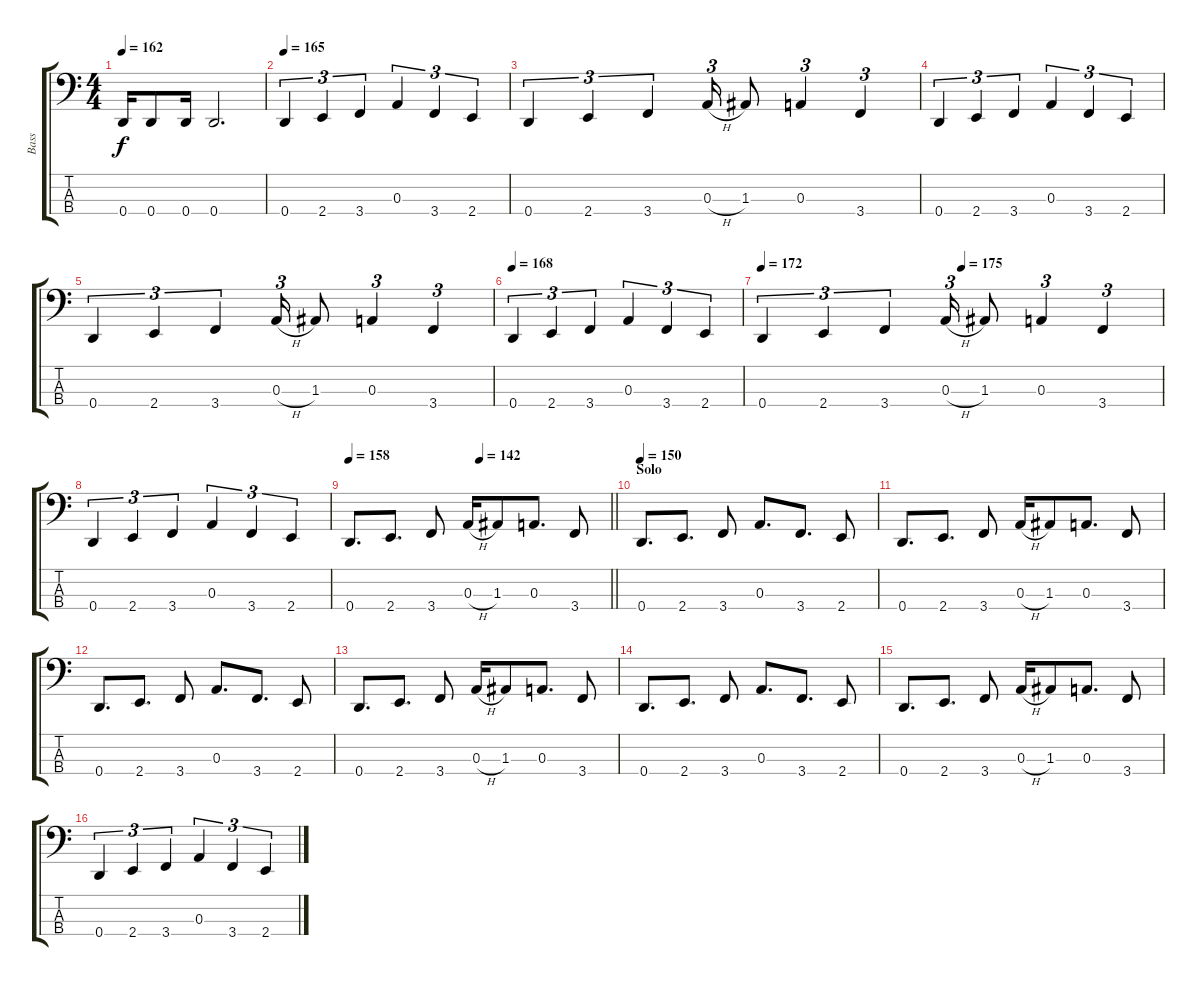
\track ("Bass" "Bass") {instrument electricbasspick}
\staff {score tabs}
\tuning (G2 D2 A1 D1) {hide}
\ts (4 4)
\tempo 162
\clef f4
\ks c
0.4.16{dy f} 0.4.8 0.4.16 0.4.2{d} |
\tempo 165
0.4.4{tu (3 2)} 2.4.4{tu (3 2)} 3.4.4{tu (3 2)} 0.3.4{tu (3 2)} 3.4.4{tu (3 2)} 2.4.4{tu (3 2)} |
0.4.4{tu (3 2)} 2.4.4{tu (3 2)} 3.4.4{tu (3 2)} 0.3{h}.16{tu (3 2)} 1.3.8 0.3.4{tu (3 2)} 3.4.4{tu (3 2)} |
0.4.4{tu (3 2)} 2.4.4{tu (3 2)} 3.4.4{tu (3 2)} 0.3.4{tu (3 2)} 3.4.4{tu (3 2)} 2.4.4{tu (3 2)} |
0.4.4{tu (3 2)} 2.4.4{tu (3 2)} 3.4.4{tu (3 2)} 0.3{h}.16{tu (3 2)} 1.3.8 0.3.4{tu (3 2)} 3.4.4{tu (3 2)} |
\tempo 168
0.4.4{tu (3 2)} 2.4.4{tu (3 2)} 3.4.4{tu (3 2)} 0.3.4{tu (3 2)} 3.4.4{tu (3 2)} 2.4.4{tu (3 2)} |
\tempo 172
\tempo (175 0.5)
0.4.4{tu (3 2)} 2.4.4{tu (3 2)} 3.4.4{tu (3 2)} 0.3{h}.16{tu (3 2)} 1.3.8 0.3.4{tu (3 2)} 3.4.4{tu (3 2)} |
0.4.4{tu (3 2)} 2.4.4{tu (3 2)} 3.4.4{tu (3 2)} 0.3.4{tu (3 2)} 3.4.4{tu (3 2)} 2.4.4{tu (3 2)} |
\tempo 158
\tempo (142 0.5)
\barLineRight lightlight
0.4.8{d} 2.4.8{d} 3.4.8 0.3{h}.16 1.3.8 0.3.8{d} 3.4.8 |
\section ("" "Solo")
\tempo 150
0.4.8{d} 2.4.8{d} 3.4.8 0.3.8{d} 3.4.8{d} 2.4.8 |
0.4.8{d} 2.4.8{d} 3.4.8 0.3{h}.16 1.3.8 0.3.8{d} 3.4.8 |
0.4.8{d} 2.4.8{d} 3.4.8 0.3.8{d} 3.4.8{d} 2.4.8 |
0.4.8{d} 2.4.8{d} 3.4.8 0.3{h}.16 1.3.8 0.3.8{d} 3.4.8 |
0.4.8{d} 2.4.8{d} 3.4.8 0.3.8{d} 3.4.8{d} 2.4.8 |
0.4.8{d} 2.4.8{d} 3.4.8 0.3{h}.16 1.3.8 0.3.8{d} 3.4.8 |
0.4.4{tu (3 2)} 2.4.4{tu (3 2)} 3.4.4{tu (3 2)} 0.3.4{tu (3 2)} 3.4.4{tu (3 2)} 2.4.4{tu (3 2)}
